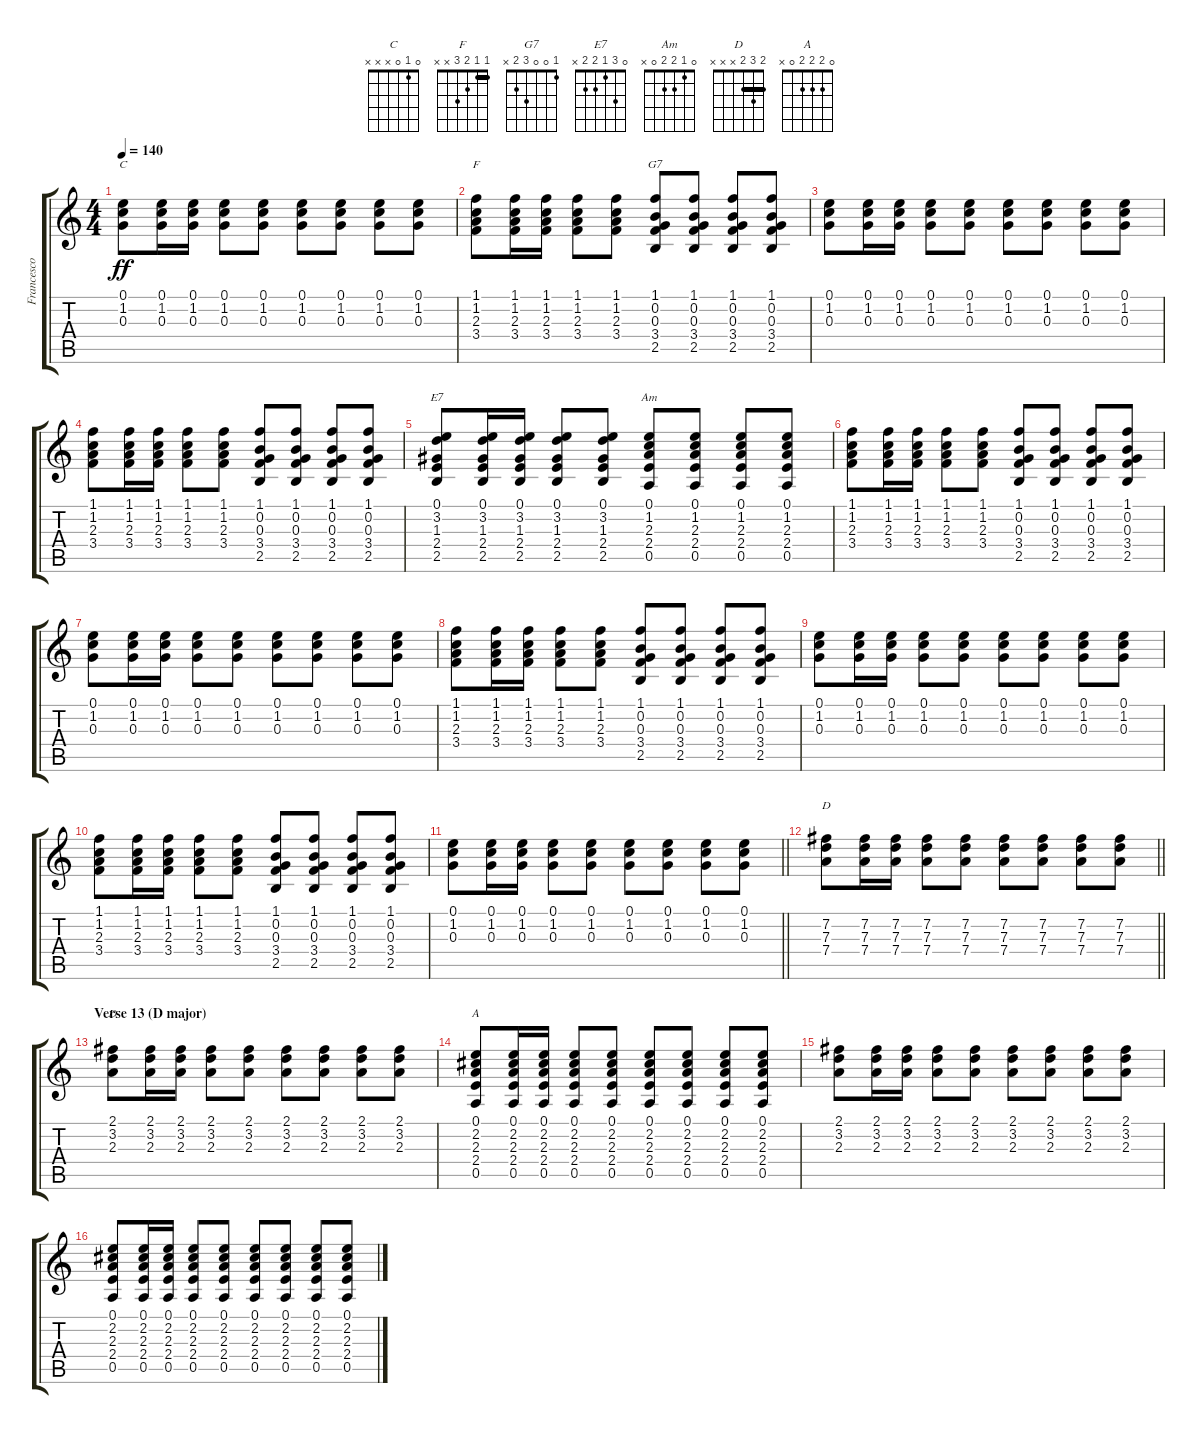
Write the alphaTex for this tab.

\track ("Francesco Guccini" "Francesco ") {instrument acousticguitarsteel}
\staff {score tabs}
\tuning (E4 B3 G3 D3 A2 E2) {hide}
\chord ("C" 0 1 0 x x x)
\chord ("F" 1 1 2 3 x x) {barre 1}
\chord ("G7" 1 0 0 3 2 x)
\chord ("E7" 0 3 1 2 2 x)
\chord ("Am" 0 1 2 2 0 x)
\chord ("D" x 7 7 7 x x) {firstfret 7 barre 7}
\chord ("D" 2 3 2 x x x) {barre 2}
\chord ("A" 0 2 2 2 0 x)
\ts (4 4)
\tempo 140
\clef g2
\ks c
(0.1 1.2 0.3).8{ch "C" dy ff} (0.1 1.2 0.3).16 (0.1 1.2 0.3).16 (0.1 1.2 0.3).8 (0.1 1.2 0.3).8 (0.1 1.2 0.3).8 (0.1 1.2 0.3).8 (0.1 1.2 0.3).8 (0.1 1.2 0.3).8 |
(1.1 1.2 2.3 3.4).8{ch "F"} (1.1 1.2 2.3 3.4).16 (1.1 1.2 2.3 3.4).16 (1.1 1.2 2.3 3.4).8 (1.1 1.2 2.3 3.4).8 (1.1 0.2 0.3 3.4 2.5).8{ch "G7"} (1.1 0.2 0.3 3.4 2.5).8 (1.1 0.2 0.3 3.4 2.5).8 (1.1 0.2 0.3 3.4 2.5).8 |
(0.1 1.2 0.3).8 (0.1 1.2 0.3).16 (0.1 1.2 0.3).16 (0.1 1.2 0.3).8 (0.1 1.2 0.3).8 (0.1 1.2 0.3).8 (0.1 1.2 0.3).8 (0.1 1.2 0.3).8 (0.1 1.2 0.3).8 |
(1.1 1.2 2.3 3.4).8 (1.1 1.2 2.3 3.4).16 (1.1 1.2 2.3 3.4).16 (1.1 1.2 2.3 3.4).8 (1.1 1.2 2.3 3.4).8 (1.1 0.2 0.3 3.4 2.5).8 (1.1 0.2 0.3 3.4 2.5).8 (1.1 0.2 0.3 3.4 2.5).8 (1.1 0.2 0.3 3.4 2.5).8 |
(0.1 3.2 1.3 2.4 2.5).8{ch "E7"} (0.1 3.2 1.3 2.4 2.5).16 (0.1 3.2 1.3 2.4 2.5).16 (0.1 3.2 1.3 2.4 2.5).8 (0.1 3.2 1.3 2.4 2.5).8 (0.1 1.2 2.3 2.4 0.5).8{ch "Am"} (0.1 1.2 2.3 2.4 0.5).8 (0.1 1.2 2.3 2.4 0.5).8 (0.1 1.2 2.3 2.4 0.5).8 |
(1.1 1.2 2.3 3.4).8 (1.1 1.2 2.3 3.4).16 (1.1 1.2 2.3 3.4).16 (1.1 1.2 2.3 3.4).8 (1.1 1.2 2.3 3.4).8 (1.1 0.2 0.3 3.4 2.5).8 (1.1 0.2 0.3 3.4 2.5).8 (1.1 0.2 0.3 3.4 2.5).8 (1.1 0.2 0.3 3.4 2.5).8 |
(0.1 1.2 0.3).8 (0.1 1.2 0.3).16 (0.1 1.2 0.3).16 (0.1 1.2 0.3).8 (0.1 1.2 0.3).8 (0.1 1.2 0.3).8 (0.1 1.2 0.3).8 (0.1 1.2 0.3).8 (0.1 1.2 0.3).8 |
(1.1 1.2 2.3 3.4).8 (1.1 1.2 2.3 3.4).16 (1.1 1.2 2.3 3.4).16 (1.1 1.2 2.3 3.4).8 (1.1 1.2 2.3 3.4).8 (1.1 0.2 0.3 3.4 2.5).8 (1.1 0.2 0.3 3.4 2.5).8 (1.1 0.2 0.3 3.4 2.5).8 (1.1 0.2 0.3 3.4 2.5).8 |
(0.1 1.2 0.3).8 (0.1 1.2 0.3).16 (0.1 1.2 0.3).16 (0.1 1.2 0.3).8 (0.1 1.2 0.3).8 (0.1 1.2 0.3).8 (0.1 1.2 0.3).8 (0.1 1.2 0.3).8 (0.1 1.2 0.3).8 |
(1.1 1.2 2.3 3.4).8 (1.1 1.2 2.3 3.4).16 (1.1 1.2 2.3 3.4).16 (1.1 1.2 2.3 3.4).8 (1.1 1.2 2.3 3.4).8 (1.1 0.2 0.3 3.4 2.5).8 (1.1 0.2 0.3 3.4 2.5).8 (1.1 0.2 0.3 3.4 2.5).8 (1.1 0.2 0.3 3.4 2.5).8 |
\barLineRight lightlight
(0.1 1.2 0.3).8 (0.1 1.2 0.3).16 (0.1 1.2 0.3).16 (0.1 1.2 0.3).8 (0.1 1.2 0.3).8 (0.1 1.2 0.3).8 (0.1 1.2 0.3).8 (0.1 1.2 0.3).8 (0.1 1.2 0.3).8 |
\barLineRight lightlight
(7.2 7.3 7.4).8{ch "D"} (7.2 7.3 7.4).16 (7.2 7.3 7.4).16 (7.2 7.3 7.4).8 (7.2 7.3 7.4).8 (7.2 7.3 7.4).8 (7.2 7.3 7.4).8 (7.2 7.3 7.4).8 (7.2 7.3 7.4).8 |
\section ("" "Verse 13 (D major)")
(2.1 3.2 2.3).8{ch "D"} (2.1 3.2 2.3).16 (2.1 3.2 2.3).16 (2.1 3.2 2.3).8 (2.1 3.2 2.3).8 (2.1 3.2 2.3).8 (2.1 3.2 2.3).8 (2.1 3.2 2.3).8 (2.1 3.2 2.3).8 |
(0.1 2.2 2.3 2.4 0.5).8{ch "A"} (0.1 2.2 2.3 2.4 0.5).16 (0.1 2.2 2.3 2.4 0.5).16 (0.1 2.2 2.3 2.4 0.5).8 (0.1 2.2 2.3 2.4 0.5).8 (0.1 2.2 2.3 2.4 0.5).8 (0.1 2.2 2.3 2.4 0.5).8 (0.1 2.2 2.3 2.4 0.5).8 (0.1 2.2 2.3 2.4 0.5).8 |
(2.1 3.2 2.3).8 (2.1 3.2 2.3).16 (2.1 3.2 2.3).16 (2.1 3.2 2.3).8 (2.1 3.2 2.3).8 (2.1 3.2 2.3).8 (2.1 3.2 2.3).8 (2.1 3.2 2.3).8 (2.1 3.2 2.3).8 |
(0.1 2.2 2.3 2.4 0.5).8 (0.1 2.2 2.3 2.4 0.5).16 (0.1 2.2 2.3 2.4 0.5).16 (0.1 2.2 2.3 2.4 0.5).8 (0.1 2.2 2.3 2.4 0.5).8 (0.1 2.2 2.3 2.4 0.5).8 (0.1 2.2 2.3 2.4 0.5).8 (0.1 2.2 2.3 2.4 0.5).8 (0.1 2.2 2.3 2.4 0.5).8
